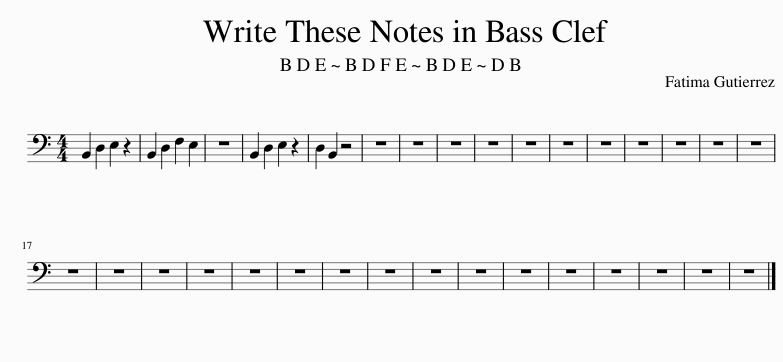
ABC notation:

X:1
L:1/8
M:4/4
I:linebreak $
K:C
V:1 bass
V:1
 B,,2 D,2 E,2 z2 | B,,2 D,2 F,2 E,2 | z8 | B,,2 D,2 E,2 z2 | D,2 B,,2 z4 | %5
 z8 | z8 | z8 | z8 | z8 | %10
 z8 | z8 | z8 | z8 | z8 | %15
 z8 |$ z8 | z8 | z8 | z8 | %20
 z8 | z8 | z8 | z8 | z8 | %25
 z8 | z8 | z8 | z8 | z8 | %30
 z8 | z8 |] %32
